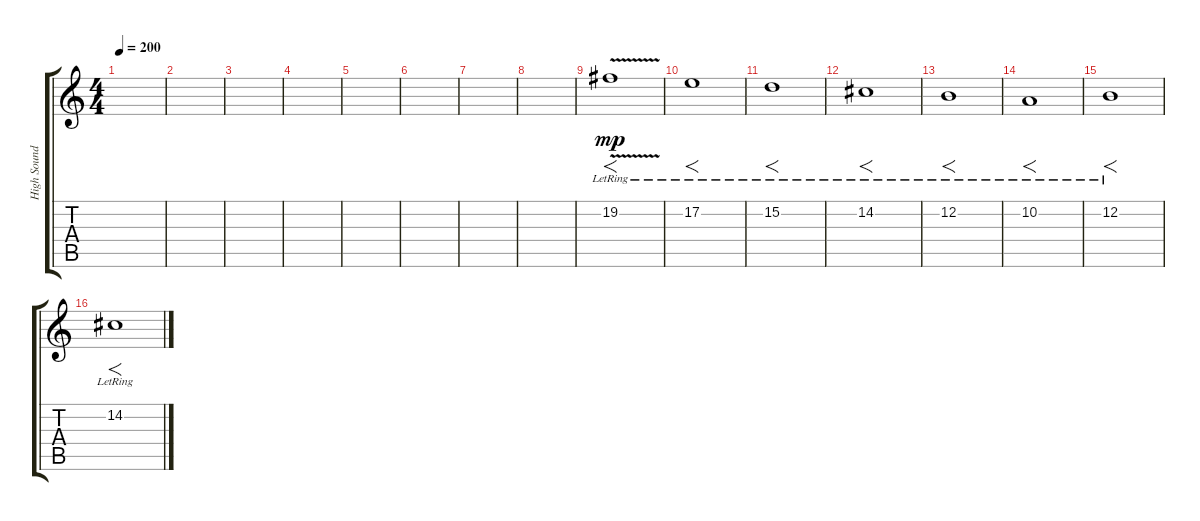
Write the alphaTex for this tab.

\track ("High Soundy Thing" "High Sound") {instrument synthstrings2}
\staff {score tabs}
\tuning (E4 B3 G3 D3 A2 E2) {hide}
\ts (4 4)
\tempo 200
\clef g2
\ks c
|
|
|
|
|
|
|
|
19.2{v lr}.1{f dy mp} |
17.2{lr}.1{f} |
15.2{lr}.1{f} |
14.2{lr}.1{f} |
12.2{lr}.1{f} |
10.2{lr}.1{f} |
12.2{lr}.1{f} |
14.2{lr}.1{f}
